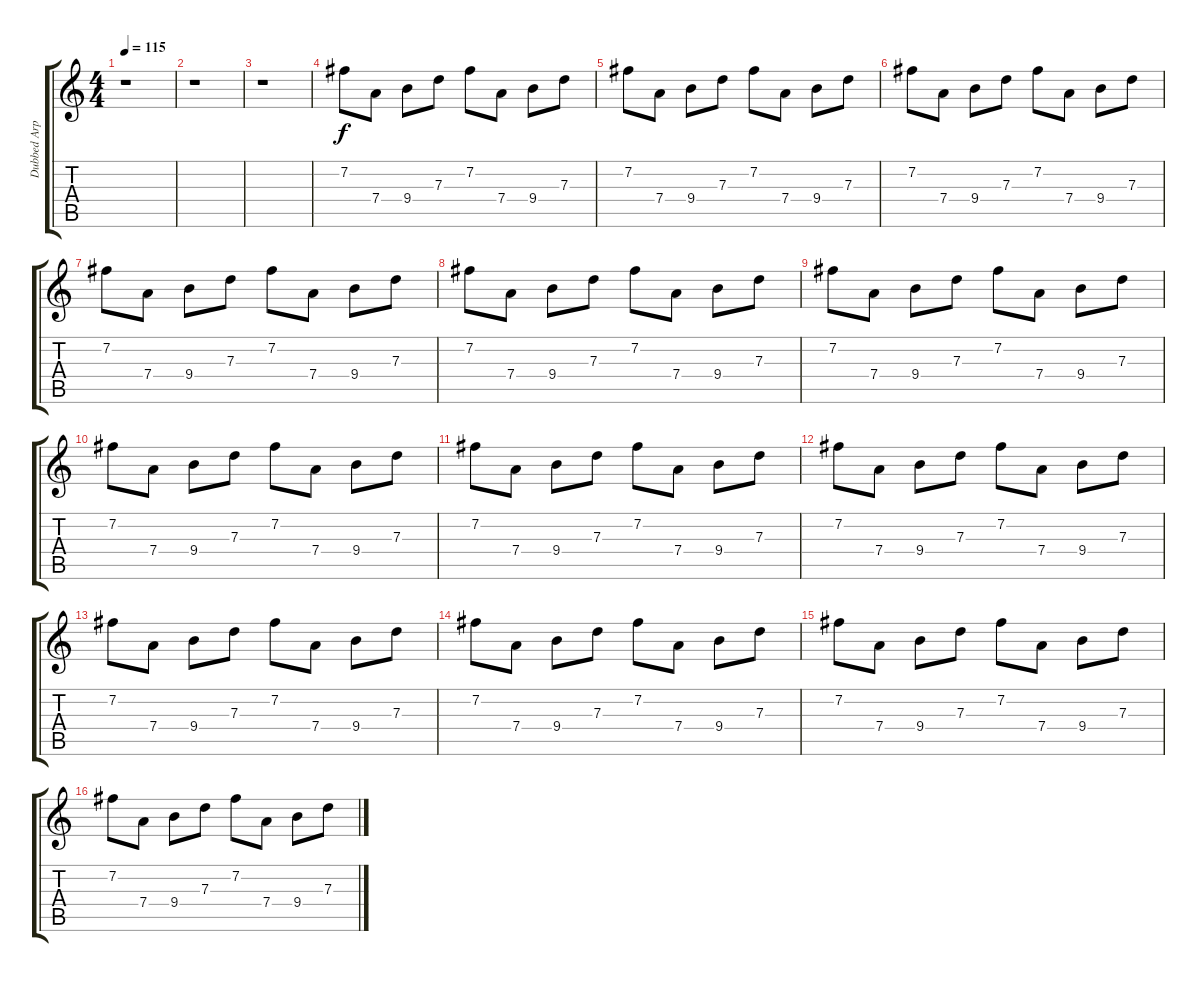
\track ("Dubbed Arpegio" "Dubbed Arp") {instrument guitarharmonics}
\staff {score tabs}
\tuning (E4 B3 G3 D3 A2 E2) {hide}
\ts (4 4)
\tempo 115
\clef g2
\ks c
r.1{dy f instrument guitarharmonics} |
r.1 |
r.1 |
7.2.8 7.4.8 9.4.8 7.3.8 7.2.8 7.4.8 9.4.8 7.3.8 |
7.2.8 7.4.8 9.4.8 7.3.8 7.2.8 7.4.8 9.4.8 7.3.8 |
7.2.8 7.4.8 9.4.8 7.3.8 7.2.8 7.4.8 9.4.8 7.3.8 |
7.2.8 7.4.8 9.4.8 7.3.8 7.2.8 7.4.8 9.4.8 7.3.8 |
7.2.8 7.4.8 9.4.8 7.3.8 7.2.8 7.4.8 9.4.8 7.3.8 |
7.2.8 7.4.8 9.4.8 7.3.8 7.2.8 7.4.8 9.4.8 7.3.8 |
7.2.8 7.4.8 9.4.8 7.3.8 7.2.8 7.4.8 9.4.8 7.3.8 |
7.2.8 7.4.8 9.4.8 7.3.8 7.2.8 7.4.8 9.4.8 7.3.8 |
7.2.8 7.4.8 9.4.8 7.3.8 7.2.8 7.4.8 9.4.8 7.3.8 |
7.2.8 7.4.8 9.4.8 7.3.8 7.2.8 7.4.8 9.4.8 7.3.8 |
7.2.8 7.4.8 9.4.8 7.3.8 7.2.8 7.4.8 9.4.8 7.3.8 |
7.2.8 7.4.8 9.4.8 7.3.8 7.2.8 7.4.8 9.4.8 7.3.8 |
7.2.8 7.4.8 9.4.8 7.3.8 7.2.8 7.4.8 9.4.8 7.3.8
